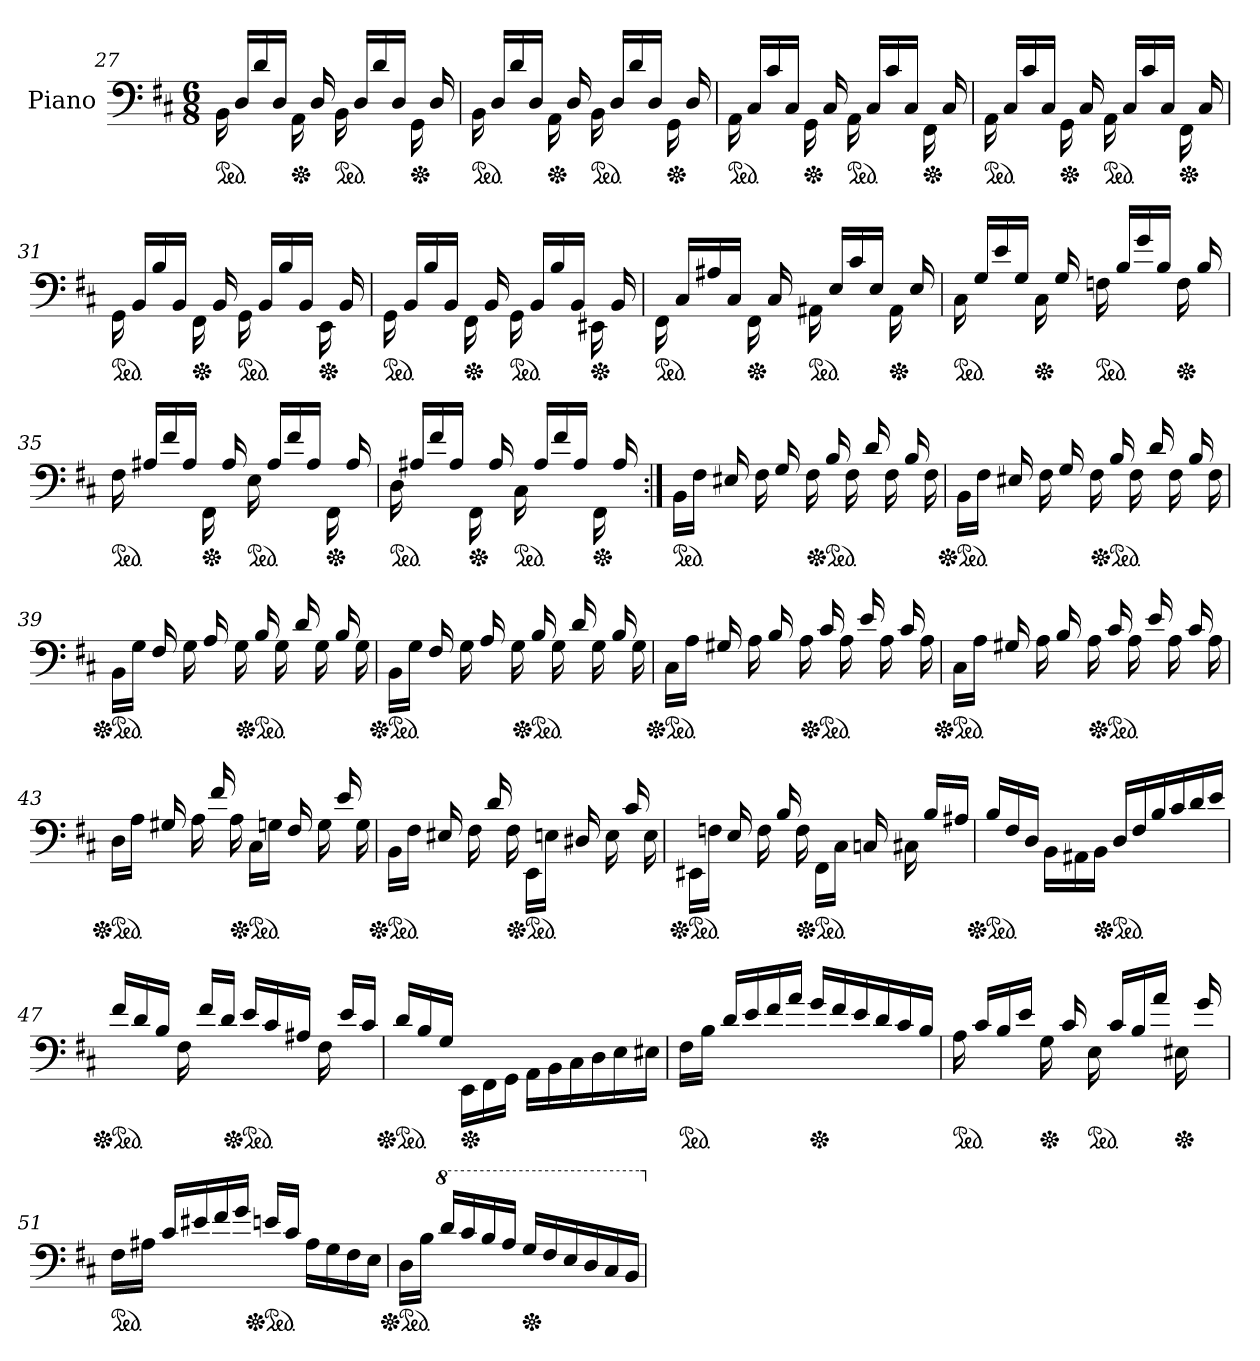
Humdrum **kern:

**kern
*part1
*staff1
*I"Piano
*I'Pno.
*clefF4
*k[f#c#]
*M6/8
*ped
=27
16BB\
16D/LL
16d/
16D/JJ
*Xped
16AA\
16D/
*ped
16BB\
16D/LL
16d/
16D/JJ
*Xped
16GG\
16D/
=28
*ped
16BB\
16D/LL
16d/
16D/JJ
*Xped
16AA\
16D/
*ped
16BB\
16D/LL
16d/
16D/JJ
*Xped
16GG\
16D/
!!LO:LB:g=z
=29
*ped
16AA\
16C#/LL
16c#/
16C#/JJ
*Xped
16GG\
16C#/
*ped
16AA\
16C#/LL
16c#/
16C#/JJ
*Xped
16FF#\
16C#/
=30
*ped
16AA\
16C#/LL
16c#/
16C#/JJ
*Xped
16GG\
16C#/
*ped
16AA\
16C#/LL
16c#/
16C#/JJ
*Xped
16FF#\
16C#/
=31
*ped
16GG\
16BB/LL
16B/
16BB/JJ
*Xped
16FF#\
16BB/
*ped
16GG\
16BB/LL
16B/
16BB/JJ
*Xped
16EE\
16BB/
!!LO:LB:g=z
=32
*ped
16GG\
16BB/LL
16B/
16BB/JJ
*Xped
16FF#\
16BB/
*ped
16GG\
16BB/LL
16B/
16BB/JJ
*Xped
16EE#X\
16BB/
=33
*ped
16FF#\
16C#/LL
16A#X/
16C#/JJ
*Xped
16FF#\
16C#/
*ped
16AA#X\
16E/LL
16c#/
16E/JJ
*Xped
16AA#\
16E/
=34
*ped
16C#\
16G/LL
16e/
16G/JJ
*Xped
16C#\
16G/
*ped
16Fn\
16B/LL
16g/
16B/JJ
*Xped
16F\
16B/
!!LO:LB:g=z
=35
*ped
16F#\
16A#X/LL
16f#/
16A#/JJ
*Xped
16FF#\
16A#/
*ped
16E\
16A#/LL
16f#/
16A#/JJ
*Xped
16FF#\
16A#/
=36
*ped
16D\
16A#X/LL
16f#/
16A#/JJ
*Xped
16FF#\
16A#/
*ped
16C#\
16A#/LL
16f#/
16A#/JJ
*Xped
16FF#\
16A#/
=37:|!
*ped
*^
16ryy	16BB\LL
16ryy	16F#\JJ
16E#X/	16ryy
16ryy	16F#\
16G/	16ryy
16ryy	16F#\
*Xped	*
*ped	*
16B/	16ryy
16ryy	16F#\
16d/	16ryy
16ryy	16F#\
16B/	16ryy
16ryy	16F#\
!!LO:LB:g=z	!!
=38	=38
*Xped	*
*ped	*
16ryy	16BB\LL
16ryy	16F#\JJ
16E#X/	16ryy
16ryy	16F#\
16G/	16ryy
16ryy	16F#\
*Xped	*
*ped	*
16B/	16ryy
16ryy	16F#\
16d/	16ryy
16ryy	16F#\
16B/	16ryy
16ryy	16F#\
=39	=39
*Xped	*
*ped	*
16ryy	16BB\LL
16ryy	16G\JJ
16F#/	16ryy
16ryy	16G\
16A/	16ryy
16ryy	16G\
*Xped	*
*ped	*
16B/	16ryy
16ryy	16G\
16d/	16ryy
16ryy	16G\
16B/	16ryy
16ryy	16G\
=40	=40
*Xped	*
*ped	*
16ryy	16BB\LL
16ryy	16G\JJ
16F#/	16ryy
16ryy	16G\
16A/	16ryy
16ryy	16G\
*Xped	*
*ped	*
16B/	16ryy
16ryy	16G\
16d/	16ryy
16ryy	16G\
16B/	16ryy
16ryy	16G\
!!LO:LB:g=z	!!
=41	=41
*Xped	*
*ped	*
16ryy	16C#\LL
16ryy	16A\JJ
16G#X/	16ryy
16ryy	16A\
16B/	16ryy
16ryy	16A\
*Xped	*
*ped	*
16c#/	16ryy
16ryy	16A\
16e/	16ryy
16ryy	16A\
16c#/	16ryy
16ryy	16A\
=42	=42
*Xped	*
*ped	*
16ryy	16C#\LL
16ryy	16A\JJ
16G#X/	16ryy
16ryy	16A\
16B/	16ryy
16ryy	16A\
*Xped	*
*ped	*
16c#/	16ryy
16ryy	16A\
16e/	16ryy
16ryy	16A\
16c#/	16ryy
16ryy	16A\
=43	=43
*Xped	*
*ped	*
16ryy	16D\LL
16ryy	16A\JJ
16G#X/	16ryy
16ryy	16A\
16f#/	16ryy
16ryy	16A\
*Xped	*
*ped	*
16ryy	16C#\LL
16ryy	16Gn\JJ
16F#/	16ryy
16ryy	16G\
16e/	16ryy
16ryy	16G\
!!LO:LB:g=z	!!
=44	=44
*Xped	*
*ped	*
16ryy	16BB\LL
16ryy	16F#\JJ
16E#X/	16ryy
16ryy	16F#\
16d/	16ryy
16ryy	16F#\
*Xped	*
*ped	*
16ryy	16EE\LL
16ryy	16En\JJ
16D#X/	16ryy
16ryy	16E\
16c#/	16ryy
16ryy	16E\
=45	=45
*Xped	*
*ped	*
16ryy	16EE#X\LL
16ryy	16Fn\JJ
16E/	16ryy
16ryy	16F\
16B/	16ryy
16ryy	16F\
*Xped	*
*ped	*
16ryy	16FF#\LL
16ryy	16C#\JJ
16Cn/	16ryy
16ryy	16C#X\
16B/LL	8ryy
16A#X/JJ	.
*v	*v
=46
*Xped
*ped
16B/LL
16F#/
16D/JJ
16BB\LL
16AA#X\
16BB\JJ
*Xped
*ped
16D/LL
16F#/
16B/
16c#/
16d/
16e/JJ
!!LO:LB:g=z
=47
*Xped
*ped
16f#/LL
16d/
16B/JJ
16F#\
16f#/LL
16d/JJ
*Xped
*ped
16e/LL
16c#/
16A#X/JJ
16F#\
16e/LL
16c#/JJ
=48
*Xped
*ped
16d/LL
16B/
16G/JJ
*Xped
16EE\LL
16FF#\
16GG\JJ
16AA\LL
16BB\
16C#\
16D\
16E\
16E#X\JJ
=49
*ped
16F#\LL
16B\JJ
16d/LL
16e/
16f#/
16a/JJ
*Xped
16g/LL
16f#/
16e/
16d/
16c#/
16B/JJ
!!LO:LB:g=z
=50
*ped
16A\
16c#/LL
16B/
16e/JJ
*Xped
16G\
16c#/
*ped
16E\
16c#/LL
16B/
16a/JJ
*Xped
16E#X\
16g/
=51
*ped
16F#\LL
16A#X\JJ
16c#/LL
16e#X/
16f#/
16g/JJ
*Xped
*ped
16en/LL
16c#/JJ
16A#\LL
16G\
16F#\
16E\JJ
=52
*Xped
*ped
16D\LL
16B\JJ
*8va
16dd/LL
16cc#/
16b/
16a/JJ
*Xped
16g/LL
16f#/
16e/
16d/
16c#/
16B/JJ
*X8va
=
*-
